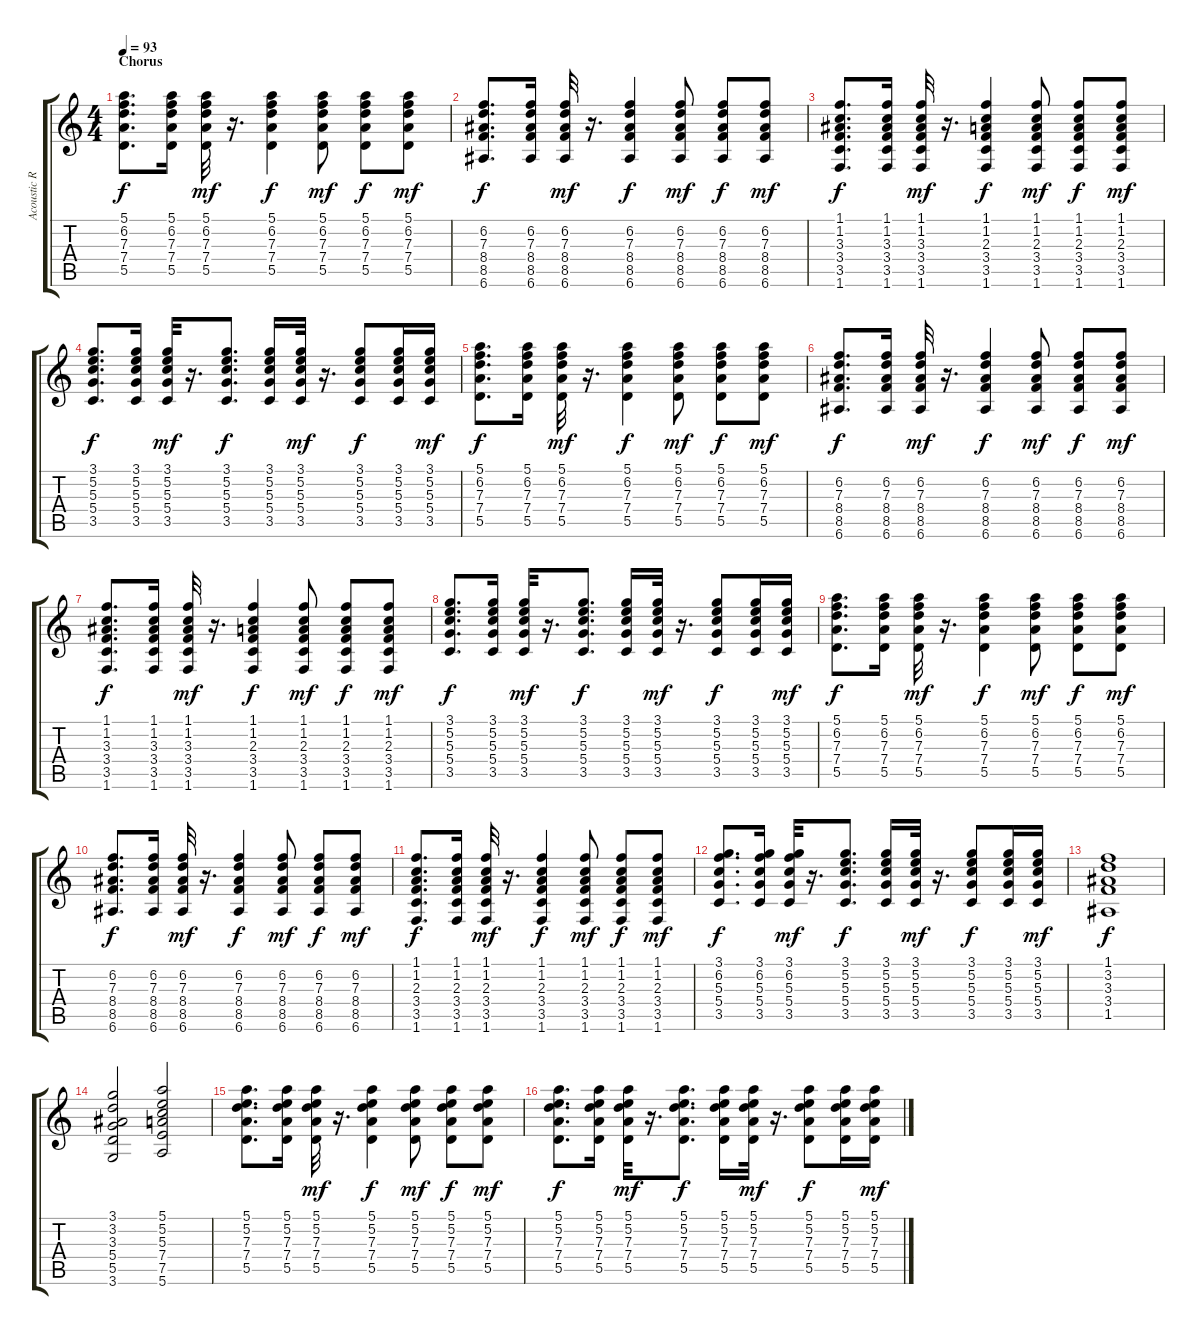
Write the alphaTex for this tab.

\track ("Acoustic Rhythm" "Acoustic R") {instrument acousticguitarsteel}
\staff {score tabs}
\tuning (E4 B3 G3 D3 A2 E2) {hide}
\ts (4 4)
\section ("" "Chorus")
\tempo 93
\clef g2
\ks c
(5.1 6.2 7.3 7.4 5.5).8{d dy f} (5.1 6.2 7.3 7.4 5.5).16 (5.1 6.2 7.3 7.4 5.5).32{dy mf} r.16{d} (5.1 6.2 7.3 7.4 5.5).4{dy f} (5.1 6.2 7.3 7.4 5.5).8{dy mf} (5.1 6.2 7.3 7.4 5.5).8{dy f} (5.1 6.2 7.3 7.4 5.5).8{dy mf} |
(6.2 7.3 8.4 8.5 6.6).8{d dy f} (6.2 7.3 8.4 8.5 6.6).16 (6.2 7.3 8.4 8.5 6.6).32{dy mf} r.16{d} (6.2 7.3 8.4 8.5 6.6).4{dy f} (6.2 7.3 8.4 8.5 6.6).8{dy mf} (6.2 7.3 8.4 8.5 6.6).8{dy f} (6.2 7.3 8.4 8.5 6.6).8{dy mf} |
(1.1 1.2 3.3 3.4 3.5 1.6).8{d dy f} (1.1 1.2 3.3 3.4 3.5 1.6).16 (1.1 1.2 3.3 3.4 3.5 1.6).32{dy mf} r.16{d} (1.1 1.2 2.3 3.4 3.5 1.6).4{dy f} (1.1 1.2 2.3 3.4 3.5 1.6).8{dy mf} (1.1 1.2 2.3 3.4 3.5 1.6).8{dy f} (1.1 1.2 2.3 3.4 3.5 1.6).8{dy mf} |
(3.1 5.2 5.3 5.4 3.5).8{d dy f} (3.1 5.2 5.3 5.4 3.5).16 (3.1 5.2 5.3 5.4 3.5).32{dy mf} r.16{d} (3.1 5.2 5.3 5.4 3.5).8{d dy f} (3.1 5.2 5.3 5.4 3.5).16 (3.1 5.2 5.3 5.4 3.5).32{dy mf} r.16{d} (3.1 5.2 5.3 5.4 3.5).8{dy f} (3.1 5.2 5.3 5.4 3.5).16 (3.1 5.2 5.3 5.4 3.5).16{dy mf} |
(5.1 6.2 7.3 7.4 5.5).8{d dy f} (5.1 6.2 7.3 7.4 5.5).16 (5.1 6.2 7.3 7.4 5.5).32{dy mf} r.16{d} (5.1 6.2 7.3 7.4 5.5).4{dy f} (5.1 6.2 7.3 7.4 5.5).8{dy mf} (5.1 6.2 7.3 7.4 5.5).8{dy f} (5.1 6.2 7.3 7.4 5.5).8{dy mf} |
(6.2 7.3 8.4 8.5 6.6).8{d dy f} (6.2 7.3 8.4 8.5 6.6).16 (6.2 7.3 8.4 8.5 6.6).32{dy mf} r.16{d} (6.2 7.3 8.4 8.5 6.6).4{dy f} (6.2 7.3 8.4 8.5 6.6).8{dy mf} (6.2 7.3 8.4 8.5 6.6).8{dy f} (6.2 7.3 8.4 8.5 6.6).8{dy mf} |
(1.1 1.2 3.3 3.4 3.5 1.6).8{d dy f} (1.1 1.2 3.3 3.4 3.5 1.6).16 (1.1 1.2 3.3 3.4 3.5 1.6).32{dy mf} r.16{d} (1.1 1.2 2.3 3.4 3.5 1.6).4{dy f} (1.1 1.2 2.3 3.4 3.5 1.6).8{dy mf} (1.1 1.2 2.3 3.4 3.5 1.6).8{dy f} (1.1 1.2 2.3 3.4 3.5 1.6).8{dy mf} |
(3.1 5.2 5.3 5.4 3.5).8{d dy f} (3.1 5.2 5.3 5.4 3.5).16 (3.1 5.2 5.3 5.4 3.5).32{dy mf} r.16{d} (3.1 5.2 5.3 5.4 3.5).8{d dy f} (3.1 5.2 5.3 5.4 3.5).16 (3.1 5.2 5.3 5.4 3.5).32{dy mf} r.16{d} (3.1 5.2 5.3 5.4 3.5).8{dy f} (3.1 5.2 5.3 5.4 3.5).16 (3.1 5.2 5.3 5.4 3.5).16{dy mf} |
(5.1 6.2 7.3 7.4 5.5).8{d dy f} (5.1 6.2 7.3 7.4 5.5).16 (5.1 6.2 7.3 7.4 5.5).32{dy mf} r.16{d} (5.1 6.2 7.3 7.4 5.5).4{dy f} (5.1 6.2 7.3 7.4 5.5).8{dy mf} (5.1 6.2 7.3 7.4 5.5).8{dy f} (5.1 6.2 7.3 7.4 5.5).8{dy mf} |
(6.2 7.3 8.4 8.5 6.6).8{d dy f} (6.2 7.3 8.4 8.5 6.6).16 (6.2 7.3 8.4 8.5 6.6).32{dy mf} r.16{d} (6.2 7.3 8.4 8.5 6.6).4{dy f} (6.2 7.3 8.4 8.5 6.6).8{dy mf} (6.2 7.3 8.4 8.5 6.6).8{dy f} (6.2 7.3 8.4 8.5 6.6).8{dy mf} |
(1.1 1.2 2.3 3.4 3.5 1.6).8{d dy f} (1.1 1.2 2.3 3.4 3.5 1.6).16 (1.1 1.2 2.3 3.4 3.5 1.6).32{dy mf} r.16{d} (1.1 1.2 2.3 3.4 3.5 1.6).4{dy f} (1.1 1.2 2.3 3.4 3.5 1.6).8{dy mf} (1.1 1.2 2.3 3.4 3.5 1.6).8{dy f} (1.1 1.2 2.3 3.4 3.5 1.6).8{dy mf} |
(3.1 6.2 5.3 5.4 3.5).8{d dy f} (3.1 6.2 5.3 5.4 3.5).16 (3.1 6.2 5.3 5.4 3.5).32{dy mf} r.16{d} (3.1 5.2 5.3 5.4 3.5).8{d dy f} (3.1 5.2 5.3 5.4 3.5).16 (3.1 5.2 5.3 5.4 3.5).32{dy mf} r.16{d} (3.1 5.2 5.3 5.4 3.5).8{dy f} (3.1 5.2 5.3 5.4 3.5).16 (3.1 5.2 5.3 5.4 3.5).16{dy mf} |
(1.1 3.2 3.3 3.4 1.5).1{dy f} |
(3.1 3.2 3.3 5.4 5.5 3.6).2 (5.1 5.2 5.3 7.4 7.5 5.6).2 |
(5.1 5.2 7.3 7.4 5.5).8{d} (5.1 5.2 7.3 7.4 5.5).16 (5.1 5.2 7.3 7.4 5.5).32{dy mf} r.16{d} (5.1 5.2 7.3 7.4 5.5).4{dy f} (5.1 5.2 7.3 7.4 5.5).8{dy mf} (5.1 5.2 7.3 7.4 5.5).8{dy f} (5.1 5.2 7.3 7.4 5.5).8{dy mf} |
(5.1 5.2 7.3 7.4 5.5).8{d dy f} (5.1 5.2 7.3 7.4 5.5).16 (5.1 5.2 7.3 7.4 5.5).32{dy mf} r.16{d} (5.1 5.2 7.3 7.4 5.5).8{d dy f} (5.1 5.2 7.3 7.4 5.5).16 (5.1 5.2 7.3 7.4 5.5).32{dy mf} r.16{d} (5.1 5.2 7.3 7.4 5.5).8{dy f} (5.1 5.2 7.3 7.4 5.5).16 (5.1 5.2 7.3 7.4 5.5).16{dy mf}
